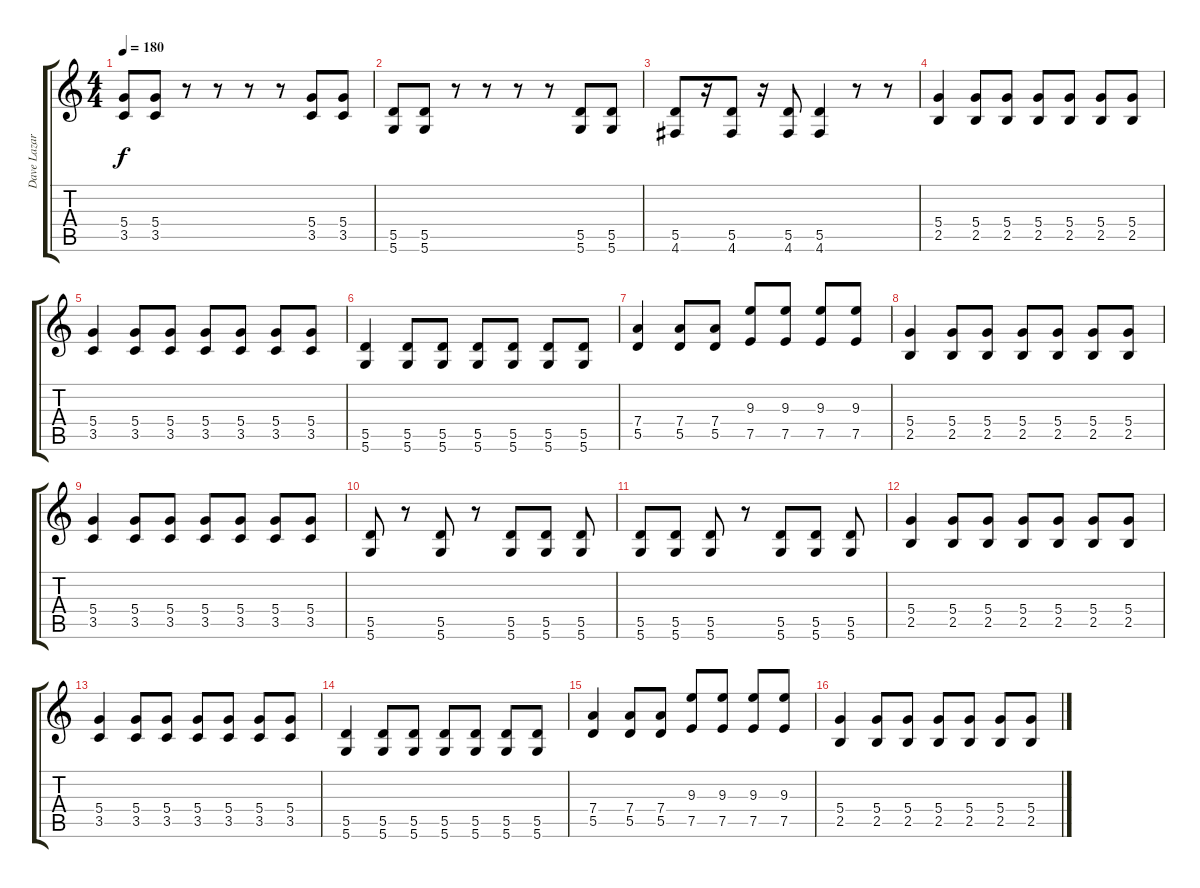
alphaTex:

\track ("Dave Lazar (Guitar )" "Dave Lazar") {instrument distortionguitar}
\staff {score tabs}
\tuning (E4 B3 G3 D3 A2 D2) {hide}
\ts (4 4)
\tempo 180
\clef g2
\ks c
(5.4 3.5).8{dy f} (5.4 3.5).8 r.8 r.8 r.8 r.8 (5.4 3.5).8 (5.4 3.5).8 |
(5.5 5.6).8 (5.5 5.6).8 r.8 r.8 r.8 r.8 (5.5 5.6).8 (5.5 5.6).8 |
(5.5 4.6).8 r.16 (5.5 4.6).8 r.16 (5.5 4.6).8 (5.5 4.6).4 r.8 r.8 |
(5.4 2.5).4 (5.4 2.5).8 (5.4 2.5).8 (5.4 2.5).8 (5.4 2.5).8 (5.4 2.5).8 (5.4 2.5).8 |
(5.4 3.5).4 (5.4 3.5).8 (5.4 3.5).8 (5.4 3.5).8 (5.4 3.5).8 (5.4 3.5).8 (5.4 3.5).8 |
(5.5 5.6).4 (5.5 5.6).8 (5.5 5.6).8 (5.5 5.6).8 (5.5 5.6).8 (5.5 5.6).8 (5.5 5.6).8 |
(7.4 5.5).4 (7.4 5.5).8 (7.4 5.5).8 (9.3 7.5).8 (9.3 7.5).8 (9.3 7.5).8 (9.3 7.5).8 |
(5.4 2.5).4 (5.4 2.5).8 (5.4 2.5).8 (5.4 2.5).8 (5.4 2.5).8 (5.4 2.5).8 (5.4 2.5).8 |
(5.4 3.5).4 (5.4 3.5).8 (5.4 3.5).8 (5.4 3.5).8 (5.4 3.5).8 (5.4 3.5).8 (5.4 3.5).8 |
(5.5 5.6).8 r.8 (5.5 5.6).8 r.8 (5.5 5.6).8 (5.5 5.6).8 (5.5 5.6).8 |
(5.5 5.6).8 (5.5 5.6).8 (5.5 5.6).8 r.8 (5.5 5.6).8 (5.5 5.6).8 (5.5 5.6).8 |
(5.4 2.5).4 (5.4 2.5).8 (5.4 2.5).8 (5.4 2.5).8 (5.4 2.5).8 (5.4 2.5).8 (5.4 2.5).8 |
(5.4 3.5).4 (5.4 3.5).8 (5.4 3.5).8 (5.4 3.5).8 (5.4 3.5).8 (5.4 3.5).8 (5.4 3.5).8 |
(5.5 5.6).4 (5.5 5.6).8 (5.5 5.6).8 (5.5 5.6).8 (5.5 5.6).8 (5.5 5.6).8 (5.5 5.6).8 |
(7.4 5.5).4 (7.4 5.5).8 (7.4 5.5).8 (9.3 7.5).8 (9.3 7.5).8 (9.3 7.5).8 (9.3 7.5).8 |
(5.4 2.5).4 (5.4 2.5).8 (5.4 2.5).8 (5.4 2.5).8 (5.4 2.5).8 (5.4 2.5).8 (5.4 2.5).8
